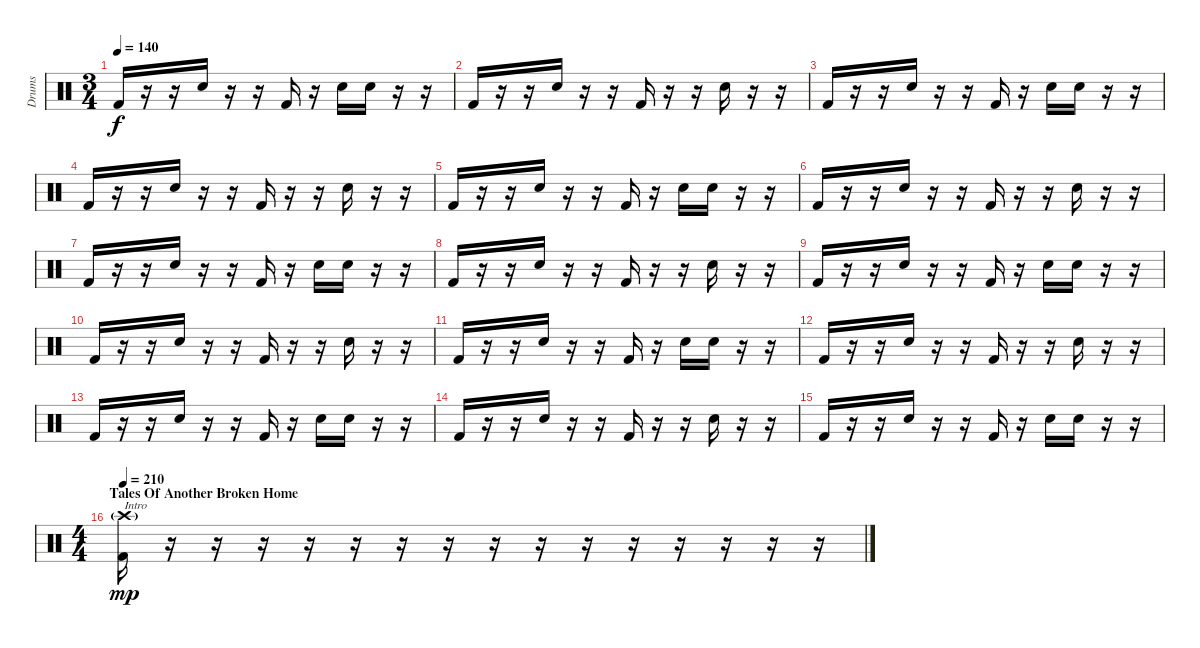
\track ("Drums" "Drums") {instrument percussion}
\staff {score}
\articulation defaults
\ts (3 4)
\tempo 140
\clef neutral
\ks c "Kick (hit) 2".16{dy f}
r.16 r.16 "Snare (hit) 2".16 r.16 r.16 "Kick (hit) 2".16 r.16 "Snare (hit) 2".16 "Snare (hit) 2".16 r.16 r.16 |
"Kick (hit) 2".16 r.16 r.16 "Snare (hit) 2".16 r.16 r.16 "Kick (hit) 2".16 r.16 r.16 "Snare (hit) 2".16 r.16 r.16 |
"Kick (hit) 2".16 r.16 r.16 "Snare (hit) 2".16 r.16 r.16 "Kick (hit) 2".16 r.16 "Snare (hit) 2".16 "Snare (hit) 2".16 r.16 r.16 |
"Kick (hit) 2".16 r.16 r.16 "Snare (hit) 2".16 r.16 r.16 "Kick (hit) 2".16 r.16 r.16 "Snare (hit) 2".16 r.16 r.16 |
"Kick (hit) 2".16 r.16 r.16 "Snare (hit) 2".16 r.16 r.16 "Kick (hit) 2".16 r.16 "Snare (hit) 2".16 "Snare (hit) 2".16 r.16 r.16 |
"Kick (hit) 2".16 r.16 r.16 "Snare (hit) 2".16 r.16 r.16 "Kick (hit) 2".16 r.16 r.16 "Snare (hit) 2".16 r.16 r.16 |
"Kick (hit) 2".16 r.16 r.16 "Snare (hit) 2".16 r.16 r.16 "Kick (hit) 2".16 r.16 "Snare (hit) 2".16 "Snare (hit) 2".16 r.16 r.16 |
"Kick (hit) 2".16 r.16 r.16 "Snare (hit) 2".16 r.16 r.16 "Kick (hit) 2".16 r.16 r.16 "Snare (hit) 2".16 r.16 r.16 |
"Kick (hit) 2".16 r.16 r.16 "Snare (hit) 2".16 r.16 r.16 "Kick (hit) 2".16 r.16 "Snare (hit) 2".16 "Snare (hit) 2".16 r.16 r.16 |
"Kick (hit) 2".16 r.16 r.16 "Snare (hit) 2".16 r.16 r.16 "Kick (hit) 2".16 r.16 r.16 "Snare (hit) 2".16 r.16 r.16 |
"Kick (hit) 2".16 r.16 r.16 "Snare (hit) 2".16 r.16 r.16 "Kick (hit) 2".16 r.16 "Snare (hit) 2".16 "Snare (hit) 2".16 r.16 r.16 |
"Kick (hit) 2".16 r.16 r.16 "Snare (hit) 2".16 r.16 r.16 "Kick (hit) 2".16 r.16 r.16 "Snare (hit) 2".16 r.16 r.16 |
"Kick (hit) 2".16 r.16 r.16 "Snare (hit) 2".16 r.16 r.16 "Kick (hit) 2".16 r.16 "Snare (hit) 2".16 "Snare (hit) 2".16 r.16 r.16 |
"Kick (hit) 2".16 r.16 r.16 "Snare (hit) 2".16 r.16 r.16 "Kick (hit) 2".16 r.16 r.16 "Snare (hit) 2".16 r.16 r.16 |
"Kick (hit) 2".16 r.16 r.16 "Snare (hit) 2".16 r.16 r.16 "Kick (hit) 2".16 r.16 "Snare (hit) 2".16 "Snare (hit) 2".16 r.16 r.16 |
\ts (4 4)
\section ("" "Tales Of Another Broken Home")
\tempo 210
("Crash high (hit)"{g} "Kick (hit) 2").16{txt "Intro" dy mp} r.16 r.16 r.16 r.16 r.16 r.16 r.16 r.16 r.16 r.16 r.16 r.16 r.16 r.16 r.16
